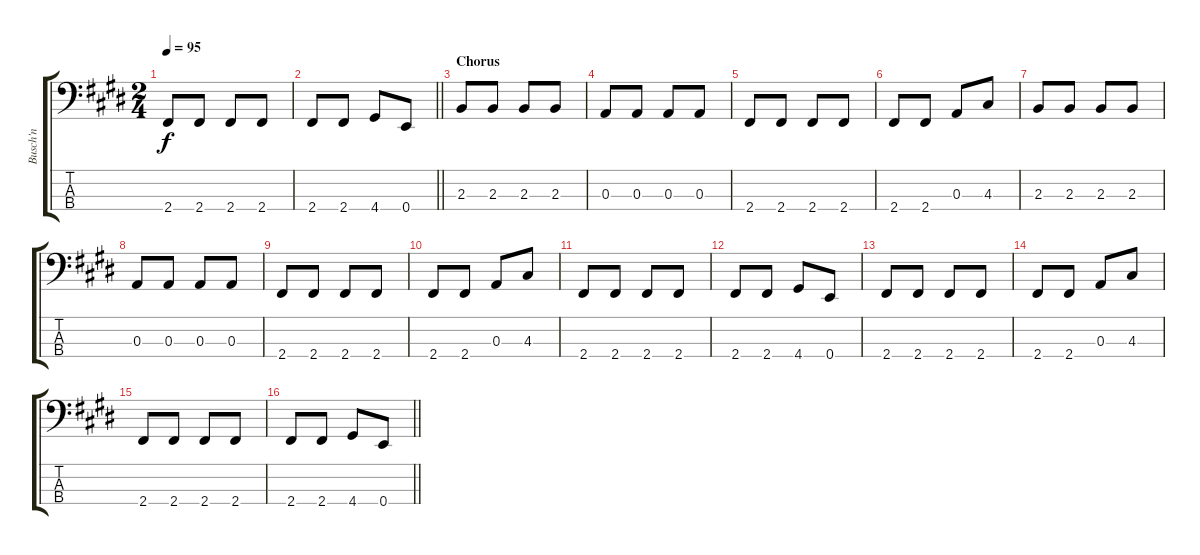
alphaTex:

\track ("Busch'n" "Busch'n") {instrument overdrivenguitar}
\staff {score tabs}
\tuning (G2 D2 A1 E1) {hide}
\ts (2 4)
\tempo 95
\clef f4
\ks e
2.4.8{dy f} 2.4.8 2.4.8 2.4.8 |
\barLineRight lightlight
2.4.8 2.4.8 4.4.8 0.4.8 |
\section ("" "Chorus")
2.3.8 2.3.8 2.3.8 2.3.8 |
0.3.8 0.3.8 0.3.8 0.3.8 |
2.4.8 2.4.8 2.4.8 2.4.8 |
2.4.8 2.4.8 0.3.8 4.3.8 |
2.3.8 2.3.8 2.3.8 2.3.8 |
0.3.8 0.3.8 0.3.8 0.3.8 |
2.4.8 2.4.8 2.4.8 2.4.8 |
2.4.8 2.4.8 0.3.8 4.3.8 |
2.4.8 2.4.8 2.4.8 2.4.8 |
2.4.8 2.4.8 4.4.8 0.4.8 |
2.4.8 2.4.8 2.4.8 2.4.8 |
2.4.8 2.4.8 0.3.8 4.3.8 |
2.4.8 2.4.8 2.4.8 2.4.8 |
\barLineRight lightlight
2.4.8 2.4.8 4.4.8 0.4.8
